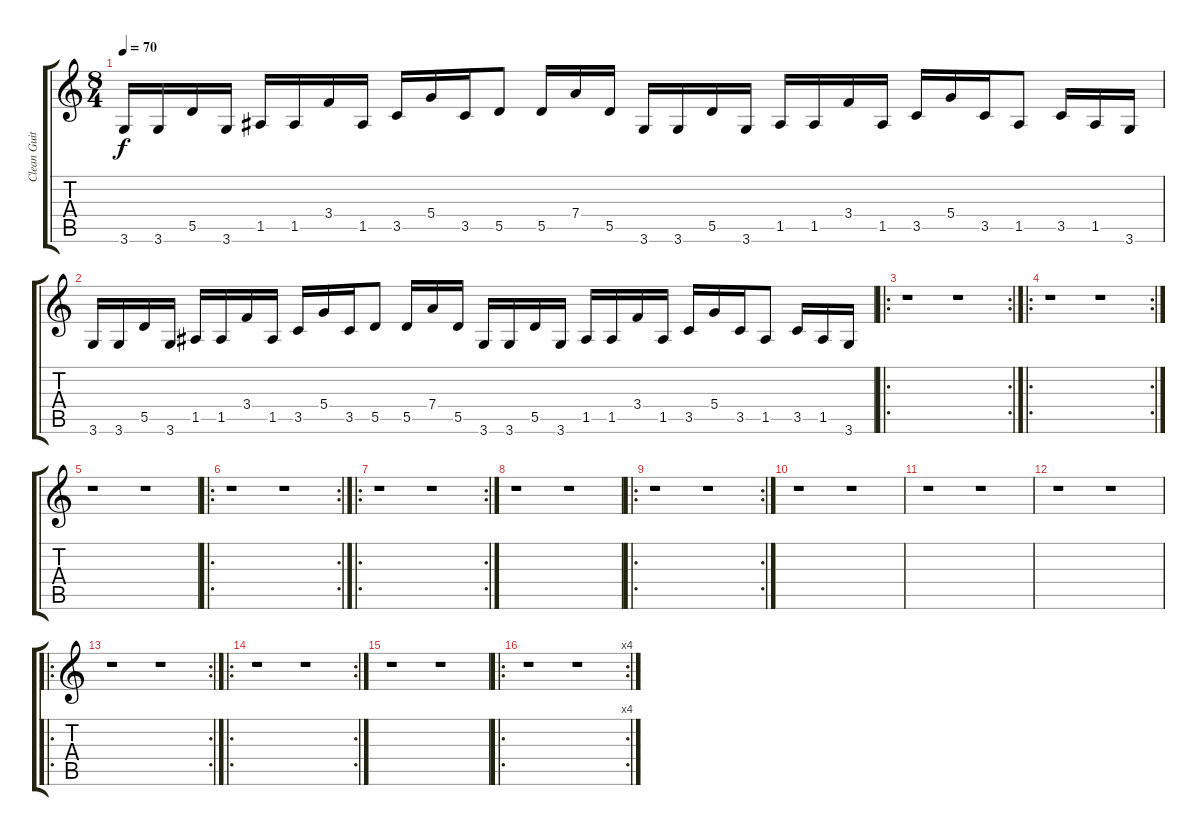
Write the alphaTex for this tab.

\track ("Clean Guitar" "Clean Guit") {instrument electricguitarclean}
\staff {score tabs}
\tuning (E4 B3 G3 D3 A2 E2) {hide}
\ts (8 4)
\tempo 70
\clef g2
\ks c
3.6.16{dy f instrument electricguitarclean} 3.6.16 5.5.16 3.6.16 1.5.16 1.5.16 3.4.16 1.5.16 3.5.16 5.4.16 3.5.16 5.5.8 5.5.16 7.4.16 5.5.16 3.6.16 3.6.16 5.5.16 3.6.16 1.5.16 1.5.16 3.4.16 1.5.16 3.5.16 5.4.16 3.5.16 1.5.8 3.5.16 1.5.16 3.6.16 |
3.6.16 3.6.16 5.5.16 3.6.16 1.5.16 1.5.16 3.4.16 1.5.16 3.5.16 5.4.16 3.5.16 5.5.8 5.5.16 7.4.16 5.5.16 3.6.16 3.6.16 5.5.16 3.6.16 1.5.16 1.5.16 3.4.16 1.5.16 3.5.16 5.4.16 3.5.16 1.5.8 3.5.16 1.5.16 3.6.16 |
\ro
\rc 2
r.1 r.1 |
\ro
\rc 2
r.1 r.1 |
r.1 r.1 |
\ro
\rc 2
r.1 r.1 |
\ro
\rc 2
r.1 r.1 |
r.1 r.1 |
\ro
\rc 2
r.1 r.1 |
r.1 r.1 |
r.1 r.1 |
r.1 r.1 |
\ro
\rc 2
r.1 r.1 |
\ro
\rc 2
r.1 r.1 |
r.1 r.1 |
\ro
\rc 4
r.1 r.1
